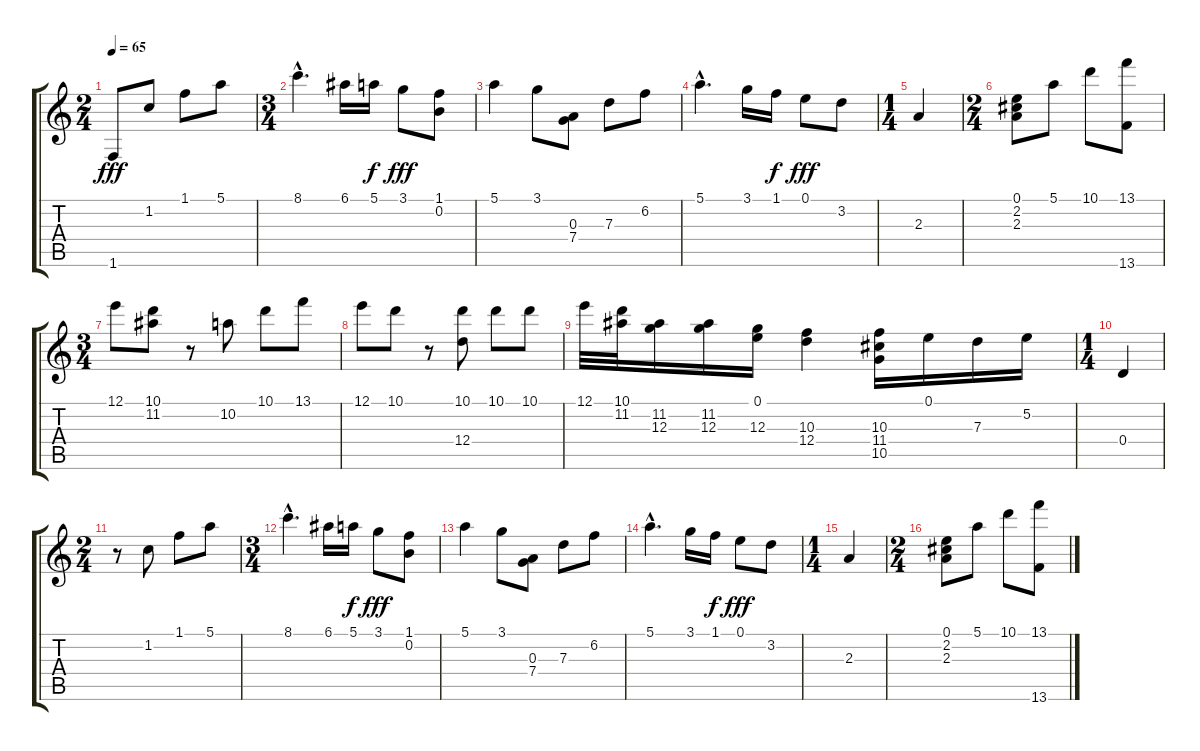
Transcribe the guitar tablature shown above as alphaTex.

\track "" {instrument acousticguitarnylon}
\staff {score tabs}
\tuning (E4 B3 G3 D3 A2 E2) {hide}
\ts (2 4)
\tempo 65
\clef g2
\ks c
1.6.8{dy fff} 1.2.8 1.1.8 5.1.8 |
\ts (3 4)
8.1{hac}.4{d} 6.1.16 5.1.16{dy f} 3.1.8{dy fff} (1.1 0.2).8 |
5.1.4 3.1.8 (0.3 7.4).8 7.3.8 6.2.8 |
5.1{hac}.4{d} 3.1.16 1.1.16{dy f} 0.1.8{dy fff} 3.2.8 |
\ts (1 4)
2.3.4 |
\ts (2 4)
(0.1 2.2 2.3).8 5.1.8 10.1.8 (13.1 13.6).8 |
\ts (3 4)
12.1.8 (10.1 11.2).8 r.8 10.2.8 10.1.8 13.1.8 |
12.1.8 10.1.8 r.8 (10.1 12.4).8 10.1.8 10.1.8 |
12.1.32 (10.1 11.2).32 (11.2 12.3).16 (11.2 12.3).16 (0.1 12.3).16 (10.3 12.4).4 (10.3 11.4 10.5).16 0.1.16 7.3.16 5.2.16 |
\ts (1 4)
0.4.4 |
\ts (2 4)
r.8 1.2.8 1.1.8 5.1.8 |
\ts (3 4)
8.1{hac}.4{d} 6.1.16 5.1.16{dy f} 3.1.8{dy fff} (1.1 0.2).8 |
5.1.4 3.1.8 (0.3 7.4).8 7.3.8 6.2.8 |
5.1{hac}.4{d} 3.1.16 1.1.16{dy f} 0.1.8{dy fff} 3.2.8 |
\ts (1 4)
2.3.4 |
\ts (2 4)
(0.1 2.2 2.3).8 5.1.8 10.1.8 (13.1 13.6).8
